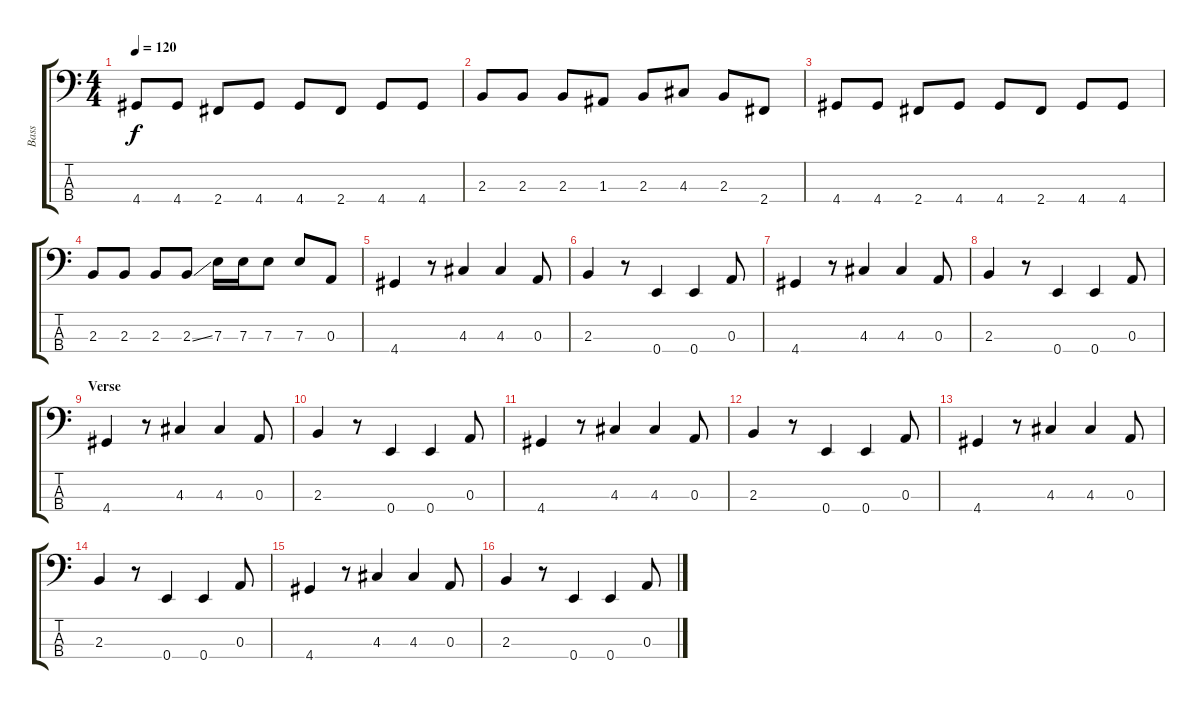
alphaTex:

\track ("Bass" "Bass") {instrument electricbassfinger}
\staff {score tabs}
\tuning (G2 D2 A1 E1) {hide}
\ts (4 4)
\tempo 120
\clef f4
\ks c
4.4.8{dy f} 4.4.8 2.4.8 4.4.8 4.4.8 2.4.8 4.4.8 4.4.8 |
2.3.8 2.3.8 2.3.8 1.3.8 2.3.8 4.3.8 2.3.8 2.4.8 |
4.4.8 4.4.8 2.4.8 4.4.8 4.4.8 2.4.8 4.4.8 4.4.8 |
2.3.8 2.3.8 2.3.8 2.3{ss}.8 7.3.16 7.3.16 7.3.8 7.3.8 0.3.8 |
4.4.4 r.8 4.3.4 4.3.4 0.3.8 |
2.3.4 r.8 0.4.4 0.4.4 0.3.8 |
4.4.4 r.8 4.3.4 4.3.4 0.3.8 |
2.3.4 r.8 0.4.4 0.4.4 0.3.8 |
\section ("" "Verse")
4.4.4 r.8 4.3.4 4.3.4 0.3.8 |
2.3.4 r.8 0.4.4 0.4.4 0.3.8 |
4.4.4 r.8 4.3.4 4.3.4 0.3.8 |
2.3.4 r.8 0.4.4 0.4.4 0.3.8 |
4.4.4 r.8 4.3.4 4.3.4 0.3.8 |
2.3.4 r.8 0.4.4 0.4.4 0.3.8 |
4.4.4 r.8 4.3.4 4.3.4 0.3.8 |
2.3.4 r.8 0.4.4 0.4.4 0.3.8
